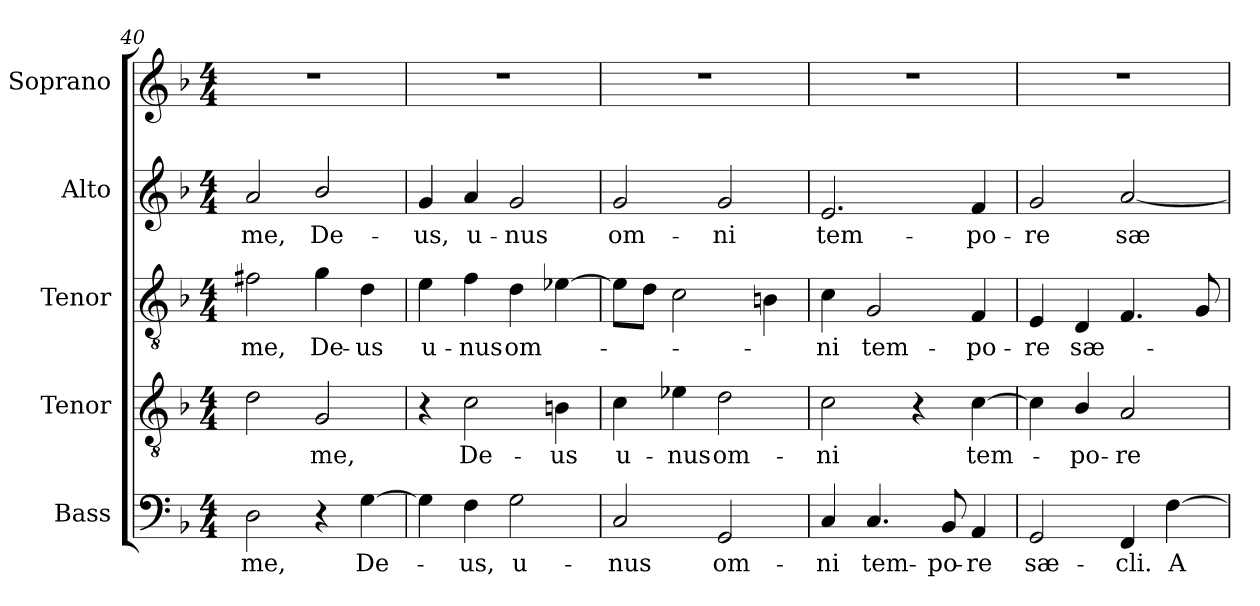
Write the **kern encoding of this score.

**kern	**text	**kern	**text	**kern	**text	**kern	**text	**kern
*part5	*part5	*part4	*part4	*part3	*part3	*part2	*part2	*part1
*staff5	*staff5	*staff4	*staff4	*staff3	*staff3	*staff2	*staff2	*staff1
*I"Bass	*	*I"Tenor	*	*I"Tenor	*	*I"Alto	*	*I"Soprano
*I'B.	*	*I'T.	*	*I'T.	*	*I'A.	*	*I'S.
*clefF4	*	*clefGv2	*	*clefGv2	*	*clefG2	*	*clefG2
*	*	*ITrd7c12	*	*ITrd7c12	*	*	*	*
*k[b-]	*	*k[b-]	*	*k[b-]	*	*k[b-]	*	*k[b-]
*F:	*	*F:	*	*F:	*	*F:	*	*F:
*M4/4	*	*M4/4	*	*M4/4	*	*M4/4	*	*M4/4
=40	=40	=40	=40	=40	=40	=40	=40	=40
!	!LO:LY:b:color=#000000	!	!	!	!	!	!	!
!	!	!	!	!	!LO:LY:b:color=#000000	!	!	!
!	!	!	!	!	!	!	!LO:LY:b:color=#000000	!
2Di\	-me,	2Di\	.	2F#Xi\	-me,	2ai/	-me,	1r
!	!	!	!LO:LY:b:color=#000000	!	!	!	!	!
!	!	!	!	!	!LO:LY:b:color=#000000	!	!	!
!	!	!	!	!	!	!	!LO:LY:b:color=#000000	!
4r	.	2GGi/	-me,	4Gi\	De-	2b-i/	De-	.
!	!LO:LY:b:color=#000000	!	!	!	!	!	!	!
!	!	!	!	!	!LO:LY:b:color=#000000	!	!	!
[4Gi\	De-	.	.	4Di\	-us	.	.	.
=41	=41	=41	=41	=41	=41	=41	=41	=41
!	!	!	!	!	!LO:LY:b:color=#000000	!	!	!
!	!	!	!	!	!	!	!LO:LY:b:color=#000000	!
4Gi\]	.	4r	.	4Ei\	u-	4gi/	-us,	1r
!	!LO:LY:b:color=#000000	!	!	!	!	!	!	!
!	!	!	!LO:LY:b:color=#000000	!	!	!	!	!
!	!	!	!	!	!LO:LY:b:color=#000000	!	!	!
!	!	!	!	!	!	!	!LO:LY:b:color=#000000	!
4Fi\	-us,	2Ci\	De-	4Fi\	-nus	4ai/	u-	.
!	!LO:LY:b:color=#000000	!	!	!	!	!	!	!
!	!	!	!	!	!LO:LY:b:color=#000000	!	!	!
!	!	!	!	!	!	!	!LO:LY:b:color=#000000	!
2Gi\	u-	.	.	4Di\	om-	2gi/	-nus	.
!	!	!	!LO:LY:b:color=#000000	!	!	!	!	!
.	.	4BBni\	-us	[4E-Xi\	.	.	.	.
=42	=42	=42	=42	=42	=42	=42	=42	=42
!	!LO:LY:b:color=#000000	!	!	!	!	!	!	!
!	!	!	!LO:LY:b:color=#000000	!	!	!	!	!
!	!	!	!	!	!	!	!LO:LY:b:color=#000000	!
2Ci/	-nus	4Ci\	u-	8E-i\L]	.	2gi/	om-	1r
.	.	.	.	8Di\J	.	.	.	.
!	!	!	!LO:LY:b:color=#000000	!	!	!	!	!
.	.	4E-Xi\	-nus	2Ci\	.	.	.	.
!	!LO:LY:b:color=#000000	!	!	!	!	!	!	!
!	!	!	!LO:LY:b:color=#000000	!	!	!	!	!
!	!	!	!	!	!	!	!LO:LY:b:color=#000000	!
2GGi/	om-	2Di\	om-	.	.	2gi/	-ni	.
.	.	.	.	4BBni\	.	.	.	.
!!LO:LB:g=z
=43	=43	=43	=43	=43	=43	=43	=43	=43
!	!LO:LY:b:color=#000000	!	!	!	!	!	!	!
!	!	!	!LO:LY:b:color=#000000	!	!	!	!	!
!	!	!	!	!	!LO:LY:b:color=#000000	!	!	!
!	!	!	!	!	!	!	!LO:LY:b:color=#000000	!
4Ci/	-ni	2Ci\	-ni	4Ci\	-ni	2.ei/	tem-	1r
!	!LO:LY:b:color=#000000	!	!	!	!	!	!	!
!	!	!	!	!	!LO:LY:b:color=#000000	!	!	!
4.Ci/	tem-	.	.	2GGi/	tem-	.	.	.
.	.	4r	.	.	.	.	.	.
!	!LO:LY:b:color=#000000	!	!	!	!	!	!	!
8BB-i/	-po-	.	.	.	.	.	.	.
!	!LO:LY:b:color=#000000	!	!	!	!	!	!	!
!	!	!	!LO:LY:b:color=#000000	!	!	!	!	!
!	!	!	!	!	!LO:LY:b:color=#000000	!	!	!
!	!	!	!	!	!	!	!LO:LY:b:color=#000000	!
4AAi/	-re	[4Ci\	tem-	4FFi/	-po-	4fi/	-po-	.
=44	=44	=44	=44	=44	=44	=44	=44	=44
!	!LO:LY:b:color=#000000	!	!	!	!	!	!	!
!	!	!	!	!	!LO:LY:b:color=#000000	!	!	!
!	!	!	!	!	!	!	!LO:LY:b:color=#000000	!
2GGi/	sæ-	4Ci\]	.	4EEi/	-re	2gi/	-re	1r
!	!	!	!LO:LY:b:color=#000000	!	!	!	!	!
!	!	!	!	!	!LO:LY:b:color=#000000	!	!	!
.	.	4BB-i/	-po-	4DDi/	sæ-	.	.	.
!	!LO:LY:b:color=#000000	!	!	!	!	!	!	!
!	!	!	!LO:LY:b:color=#000000	!	!	!	!	!
!	!	!	!	!	!	!	!LO:LY:b:color=#000000	!
4FFi/	-cli.	2AAi/	-re	4.FFi/	.	[2ai/	sæ-	.
!	!LO:LY:b:color=#000000	!	!	!	!	!	!	!
[4Fi\	A-	.	.	.	.	.	.	.
.	.	.	.	8GGi/	.	.	.	.
=	=	=	=	=	=	=	=	=
*-	*-	*-	*-	*-	*-	*-	*-	*-
